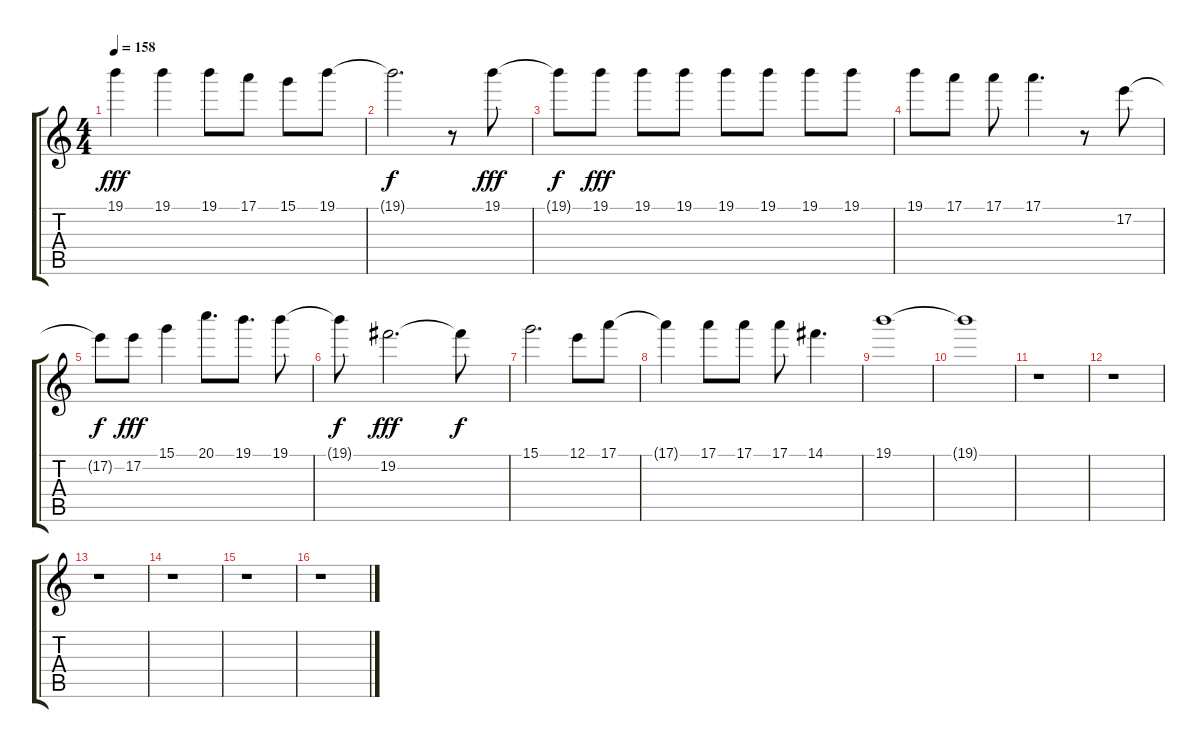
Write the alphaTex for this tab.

\track "" {instrument distortionguitar}
\staff {score tabs}
\tuning (E4 B3 G3 D3 A2 E2) {hide}
\ts (4 4)
\tempo 158
\clef g2
\ks c
19.1.4{txt "" dy fff} 19.1.4{txt ""} 19.1.8{txt ""} 17.1.8{txt ""} 15.1.8{txt ""} 19.1.8{txt ""} |
19.1{t}.2{d dy f} r.8 19.1.8{txt "" dy fff} |
19.1{t}.8{dy f} 19.1.8{txt "" dy fff} 19.1.8{txt ""} 19.1.8{txt ""} 19.1.8{txt ""} 19.1.8{txt ""} 19.1.8 19.1.8{txt ""} |
19.1.8 17.1.8{txt ""} 17.1.8 17.1.4{d txt ""} r.8 17.2.8{txt ""} |
17.2{t}.8{dy f} 17.2.8{txt "" dy fff} 15.1.4{txt ""} 20.1.8{d txt ""} 19.1.8{d txt ""} 19.1.8{txt ""} |
19.1{t}.8{dy f} 19.2.2{d txt "" dy fff} 19.2{t}.8{dy f} |
15.1.2{d txt ""} 12.1.8{txt ""} 17.1.8 |
17.1{t}.4 17.1.8{txt ""} 17.1.8{txt ""} 17.1.8{txt ""} 14.1.4{d} |
19.1.1{txt ""} |
19.1{t}.1 |
r.1 |
r.1 |
r.1 |
r.1 |
r.1 |
r.1
